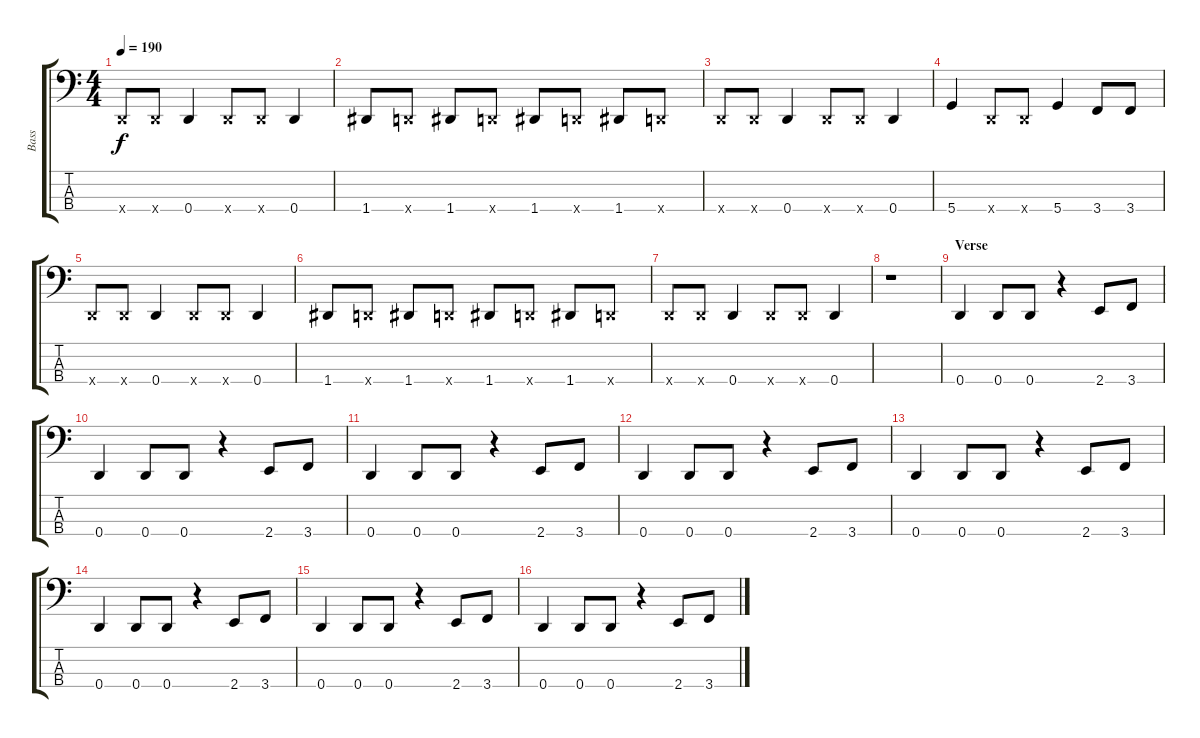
\track ("Bass" "Bass") {instrument electricbasspick}
\staff {score tabs}
\tuning (G2 D2 A1 D1) {hide}
\ts (4 4)
\tempo 190
\clef f4
\ks c
0.4{x}.8{dy f} 0.4{x}.8 0.4.4 0.4{x}.8 0.4{x}.8 0.4.4 |
1.4.8 0.4{x}.8 1.4.8 0.4{x}.8 1.4.8 0.4{x}.8 1.4.8 0.4{x}.8 |
0.4{x}.8 0.4{x}.8 0.4.4 0.4{x}.8 0.4{x}.8 0.4.4 |
5.4.4 0.4{x}.8 0.4{x}.8 5.4.4 3.4.8 3.4.8 |
0.4{x}.8 0.4{x}.8 0.4.4 0.4{x}.8 0.4{x}.8 0.4.4 |
1.4.8 0.4{x}.8 1.4.8 0.4{x}.8 1.4.8 0.4{x}.8 1.4.8 0.4{x}.8 |
0.4{x}.8 0.4{x}.8 0.4.4 0.4{x}.8 0.4{x}.8 0.4.4 |
r.1 |
\section ("" "Verse")
0.4.4 0.4.8 0.4.8 r.4 2.4.8 3.4.8 |
0.4.4 0.4.8 0.4.8 r.4 2.4.8 3.4.8 |
0.4.4 0.4.8 0.4.8 r.4 2.4.8 3.4.8 |
0.4.4 0.4.8 0.4.8 r.4 2.4.8 3.4.8 |
0.4.4 0.4.8 0.4.8 r.4 2.4.8 3.4.8 |
0.4.4 0.4.8 0.4.8 r.4 2.4.8 3.4.8 |
0.4.4 0.4.8 0.4.8 r.4 2.4.8 3.4.8 |
0.4.4 0.4.8 0.4.8 r.4 2.4.8 3.4.8
